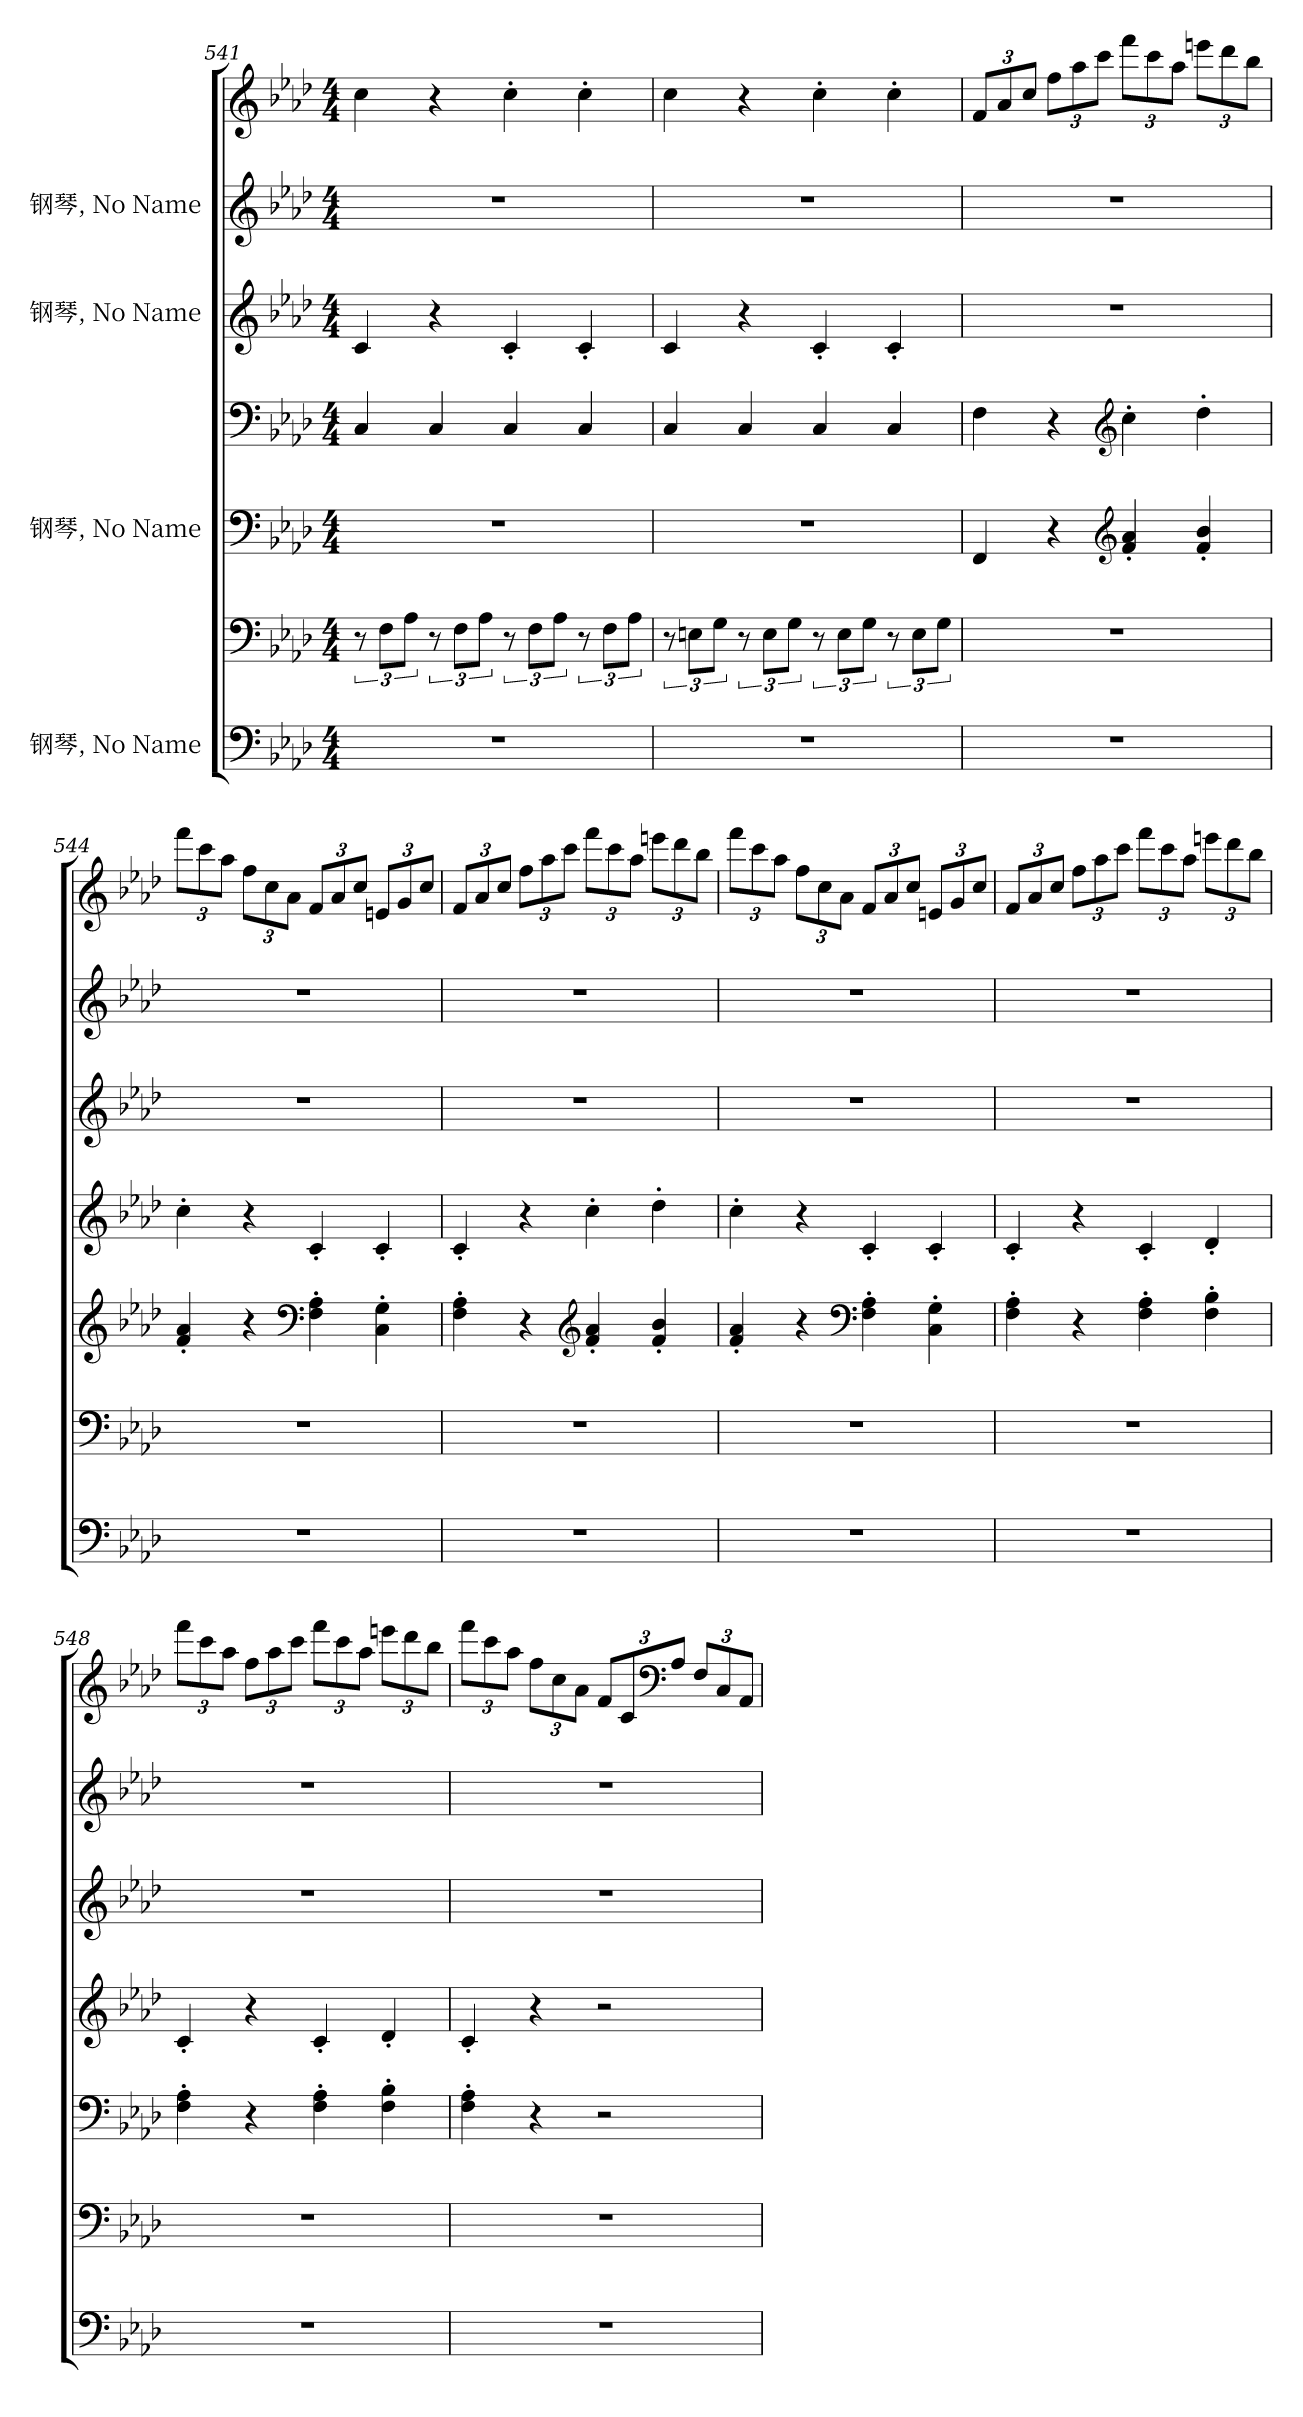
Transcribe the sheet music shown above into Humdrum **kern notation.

**kern	**kern	**kern	**kern	**kern	**kern	**kern
*part4	*part4	*part3	*part3	*part2	*part1	*part1
*staff7	*staff6	*staff5	*staff4	*staff3	*staff2	*staff1
*I"钢琴, No Name	*	*I"钢琴, No Name	*	*I"钢琴, No Name	*I"钢琴, No Name	*
*clefF4	*clefF4	*clefF4	*clefF4	*clefG2	*clefG2	*clefG2
*k[b-e-a-d-]	*k[b-e-a-d-]	*k[b-e-a-d-]	*k[b-e-a-d-]	*k[b-e-a-d-]	*k[b-e-a-d-]	*k[b-e-a-d-]
*M4/4	*M4/4	*M4/4	*M4/4	*M4/4	*M4/4	*M4/4
=541	=541	=541	=541	=541	=541	=541
1r	12r	1r	4C/	4c/	1r	4cc\
.	12F\L	.	.	.	.	.
.	12A-\J	.	.	.	.	.
.	12r	.	4C/	4r	.	4r
.	12F\L	.	.	.	.	.
.	12A-\J	.	.	.	.	.
.	12r	.	4C/	4c'/	.	4cc'\
.	12F\L	.	.	.	.	.
.	12A-\J	.	.	.	.	.
.	12r	.	4C/	4c'/	.	4cc'\
.	12F\L	.	.	.	.	.
.	12A-\J	.	.	.	.	.
=542	=542	=542	=542	=542	=542	=542
1r	12r	1r	4C/	4c/	1r	4cc\
.	12En\L	.	.	.	.	.
.	12G\J	.	.	.	.	.
.	12r	.	4C/	4r	.	4r
.	12E\L	.	.	.	.	.
.	12G\J	.	.	.	.	.
.	12r	.	4C/	4c'/	.	4cc'\
.	12E\L	.	.	.	.	.
.	12G\J	.	.	.	.	.
*	*	*	*	*	*	*MM194
.	12r	.	4C/	4c'/	.	4cc'\
.	12E\L	.	.	.	.	.
.	12G\J	.	.	.	.	.
!!LO:PB:g=z
=543	=543	=543	=543	=543	=543	=543
*	*	*	*	*	*	*Xbrackettup
1r	1r	4FF/	4F\	1r	1r	12f/L
.	.	.	.	.	.	12a-/
.	.	.	.	.	.	12cc/J
.	.	4r	4r	.	.	12ff\L
.	.	.	.	.	.	12aa-\
.	.	.	.	.	.	12ccc\J
*	*	*clefG2	*clefG2	*	*	*
*	*	*	*	*	*	*MM201
.	.	4f/' 4a-/'	4cc'\	.	.	12fff\L
.	.	.	.	.	.	12ccc\
.	.	.	.	.	.	12aa-\J
.	.	4f/' 4b-/'	4dd-'\	.	.	12eeen\L
.	.	.	.	.	.	12ddd-\
.	.	.	.	.	.	12bb-\J
=544	=544	=544	=544	=544	=544	=544
*	*	*	*	*	*	*MM203
1r	1r	4f/' 4a-/'	4cc'\	1r	1r	12fff\L
.	.	.	.	.	.	12ccc\
.	.	.	.	.	.	12aa-\J
.	.	4r	4r	.	.	12ff\L
.	.	.	.	.	.	12cc\
.	.	.	.	.	.	12a-\J
*	*	*clefF4	*	*	*	*
*	*	*	*	*	*	*MM201
.	.	4F\' 4A-\'	4c'/	.	.	12f/L
.	.	.	.	.	.	12a-/
.	.	.	.	.	.	12cc/J
.	.	4C\' 4G\'	4c'/	.	.	12en/L
.	.	.	.	.	.	12g/
.	.	.	.	.	.	12cc/J
!!LO:PB:g=z
=545	=545	=545	=545	=545	=545	=545
1r	1r	4F\' 4A-\'	4c'/	1r	1r	12f/L
.	.	.	.	.	.	12a-/
.	.	.	.	.	.	12cc/J
.	.	4r	4r	.	.	12ff\L
.	.	.	.	.	.	12aa-\
.	.	.	.	.	.	12ccc\J
*	*	*clefG2	*	*	*	*
*	*	*	*	*	*	*MM201
.	.	4f/' 4a-/'	4cc'\	.	.	12fff\L
.	.	.	.	.	.	12ccc\
.	.	.	.	.	.	12aa-\J
.	.	4f/' 4b-/'	4dd-'\	.	.	12eeen\L
.	.	.	.	.	.	12ddd-\
.	.	.	.	.	.	12bb-\J
=546	=546	=546	=546	=546	=546	=546
*	*	*	*	*	*	*MM203
1r	1r	4f/' 4a-/'	4cc'\	1r	1r	12fff\L
.	.	.	.	.	.	12ccc\
.	.	.	.	.	.	12aa-\J
.	.	4r	4r	.	.	12ff\L
.	.	.	.	.	.	12cc\
.	.	.	.	.	.	12a-\J
*	*	*clefF4	*	*	*	*
*	*	*	*	*	*	*MM201
.	.	4F\' 4A-\'	4c'/	.	.	12f/L
.	.	.	.	.	.	12a-/
.	.	.	.	.	.	12cc/J
.	.	4C\' 4G\'	4c'/	.	.	12en/L
.	.	.	.	.	.	12g/
.	.	.	.	.	.	12cc/J
!!LO:PB:g=z
=547	=547	=547	=547	=547	=547	=547
1r	1r	4F\' 4A-\'	4c'/	1r	1r	12f/L
.	.	.	.	.	.	12a-/
.	.	.	.	.	.	12cc/J
.	.	4r	4r	.	.	12ff\L
.	.	.	.	.	.	12aa-\
.	.	.	.	.	.	12ccc\J
*	*	*	*	*	*	*MM201
.	.	4F\' 4A-\'	4c'/	.	.	12fff\L
.	.	.	.	.	.	12ccc\
.	.	.	.	.	.	12aa-\J
.	.	4F\' 4B-\'	4d-'/	.	.	12eeen\L
.	.	.	.	.	.	12ddd-\
.	.	.	.	.	.	12bb-\J
=548	=548	=548	=548	=548	=548	=548
*	*	*	*	*	*	*MM203
1r	1r	4F\' 4A-\'	4c'/	1r	1r	12fff\L
.	.	.	.	.	.	12ccc\
.	.	.	.	.	.	12aa-\J
.	.	4r	4r	.	.	12ff\L
.	.	.	.	.	.	12aa-\
.	.	.	.	.	.	12ccc\J
*	*	*	*	*	*	*MM201
.	.	4F\' 4A-\'	4c'/	.	.	12fff\L
.	.	.	.	.	.	12ccc\
.	.	.	.	.	.	12aa-\J
.	.	4F\' 4B-\'	4d-'/	.	.	12eeen\L
.	.	.	.	.	.	12ddd-\
.	.	.	.	.	.	12bb-\J
!!LO:PB:g=z
=549	=549	=549	=549	=549	=549	=549
*	*	*	*	*	*	*MM203
1r	1r	4F\' 4A-\'	4c'/	1r	1r	12fff\L
.	.	.	.	.	.	12ccc\
.	.	.	.	.	.	12aa-\J
.	.	4r	4r	.	.	12ff\L
.	.	.	.	.	.	12cc\
.	.	.	.	.	.	12a-\J
.	.	2r	2r	.	.	12f/L
.	.	.	.	.	.	12c/
*	*	*	*	*	*	*clefF4
.	.	.	.	.	.	12A-/J
.	.	.	.	.	.	12F/L
.	.	.	.	.	.	12C/
.	.	.	.	.	.	12AA-/J
=	=	=	=	=	=	=
*-	*-	*-	*-	*-	*-	*-
